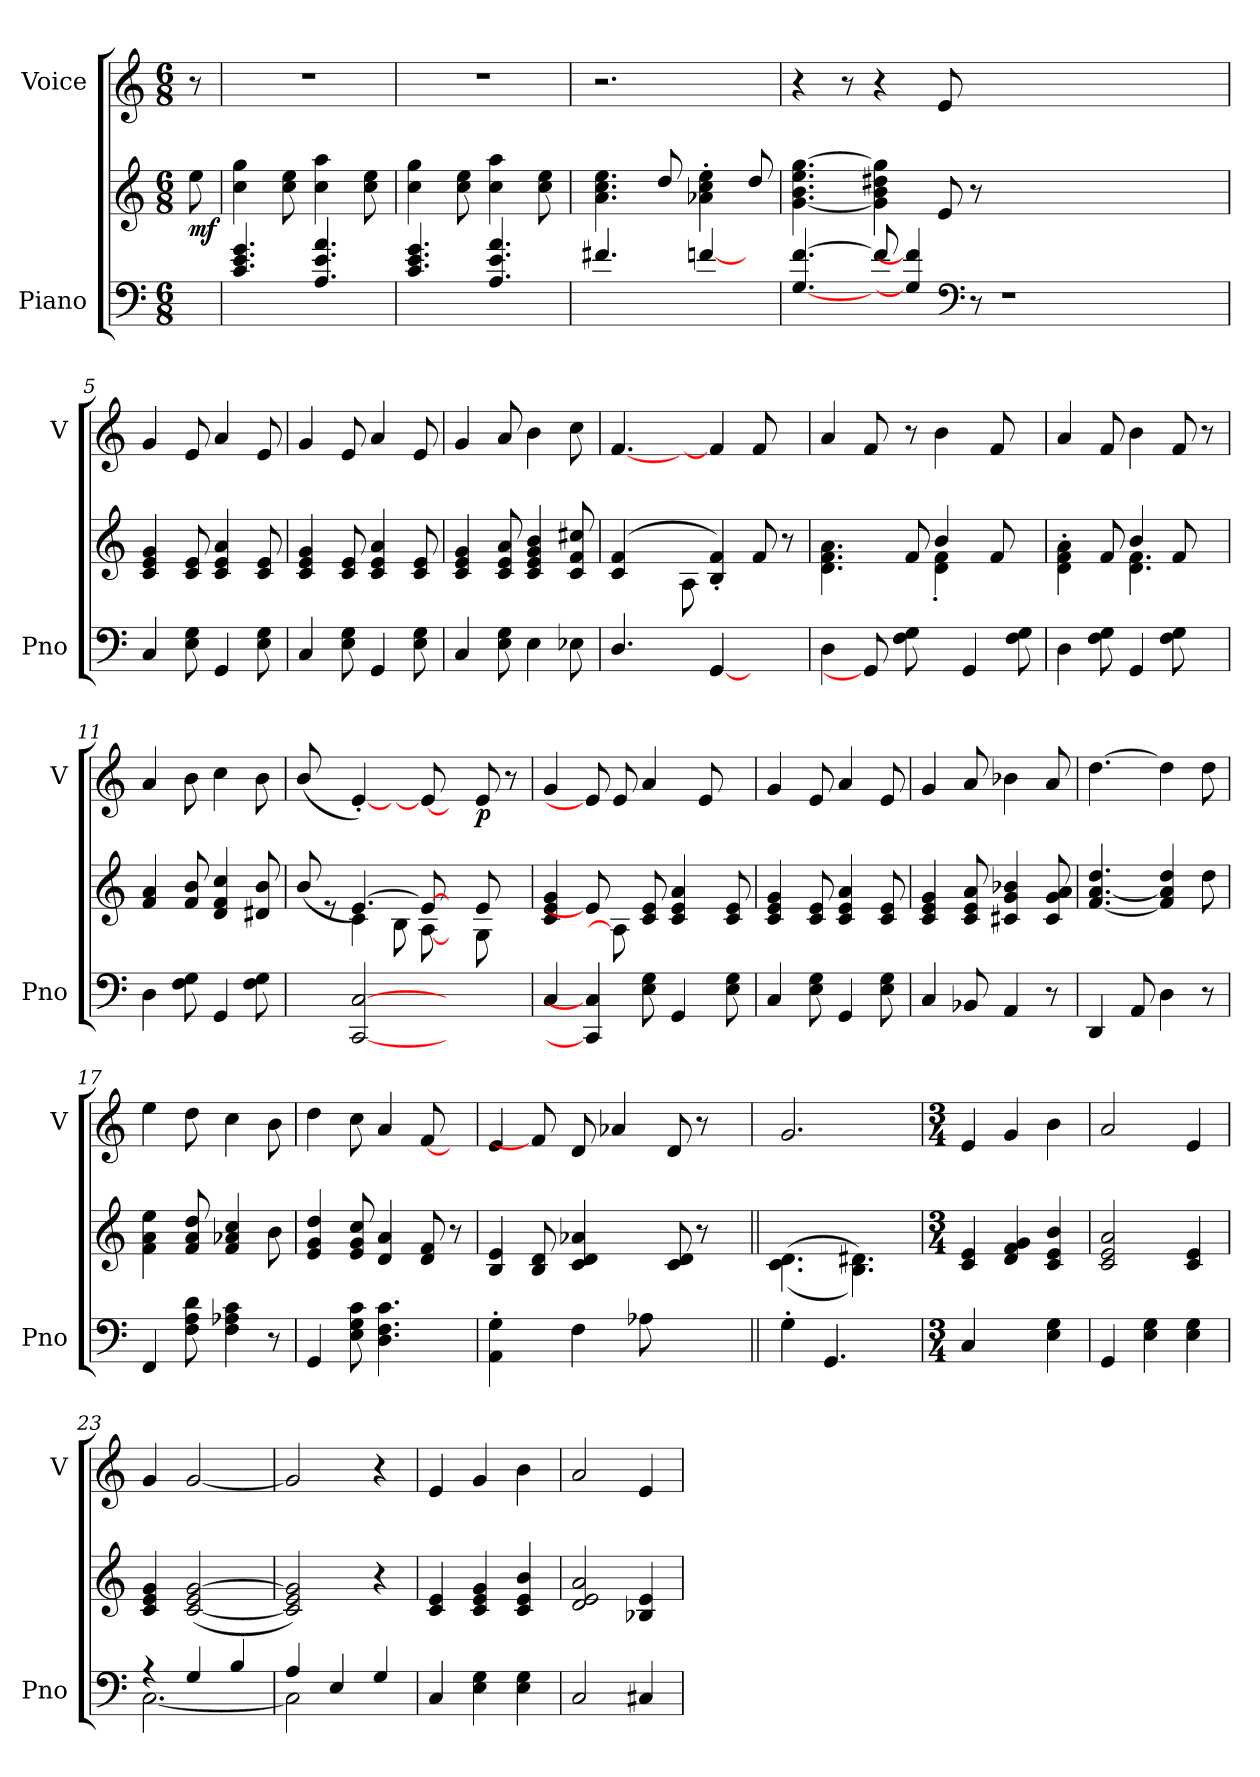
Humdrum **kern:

**kern	**kern	**dynam	**kern	**dynam
*part2	*part2	*part2	*part1	*part1
*staff3	*staff2	*staff2/3	*staff1	*staff1
*I"Piano	*	*	*I"Voice	*
*I'Pno	*	*	*I'V	*
*clefF4	*clefG2	*	*clefG2	*
*k[]	*k[]	*	*k[]	*
*M6/8	*M6/8	*	*M6/8	*
=	=	=	=	=
!	!	!LO:DY:b	!	!
8ryy	8ee\	mf	8r	.
=1	=1	=1	=1	=1
4.c/ 4.e/ 4.g/	4cc\ 4gg\	.	2.r	.
.	8cc\ 8ee\	.	.	.
4.A/ 4.e/ 4.a/	4cc\ 4aa\	.	.	.
.	8cc\ 8ee\	.	.	.
=2	=2	=2	=2	=2
4.c/ 4.e/ 4.g/	4cc\ 4gg\	.	2.r	.
.	8cc\ 8ee\	.	.	.
4.A/ 4.e/ 4.a/	4cc\ 4aa\	.	.	.
.	8cc\ 8ee\	.	.	.
=3	=3	=3	=3	=3
4.f#X/	4.a\ 4.cc\ 4.ee\	.	2.r	.
8ryy	8dd/	.	.	.
[4fn/	4a-X\' 4cc\' 4ee\'	.	.	.
8ryy	8dd/	.	8ryy	.
=4	=4	=4	=4	=4
[4.G/ [4.f/	[4.g\ 4.b\ 4.ee\ [4.gg\	.	4r	.
.	.	.	8r	.
8f/]	4g\] 4b\ 4dd#X\ 4gg\]	.	4r	.
4G/] 4f/]	.	.	.	.
.	8e/	.	8e/	.
*clefF4	*	*	*	*
8r	8r	.	4ryy	.
1r	2..ryy	.	.	.
.	.	.	8ryy	.
.	.	.	4ryy	.
.	.	.	8ryy	.
.	.	.	4ryy	.
.	8ryy	.	8ryy	.
!!LO:LB:g=z
=5	=5	=5	=5	=5
4C/	4c/ 4e/ 4g/	.	4g/	.
8E\ 8G\	8c/ 8e/	.	8e/	.
4GG/	4c/ 4e/ 4a/	.	4a/	.
8E\ 8G\	8c/ 8e/	.	8e/	.
=6	=6	=6	=6	=6
4C/	4c/ 4e/ 4g/	.	4g/	.
8E\ 8G\	8c/ 8e/	.	8e/	.
4GG/	4c/ 4e/ 4a/	.	4a/	.
8E\ 8G\	8c/ 8e/	.	8e/	.
=7	=7	=7	=7	=7
4C/	4c/ 4e/ 4g/	.	4g/	.
8E\ 8G\	8c/ 8e/ 8a/	.	8a/	.
4E\	4c/ 4e/ 4g/ 4b/	.	4b\	.
8E-X\	8c/ 8f/ 8cc#X/	.	8cc\	.
=8	=8	=8	=8	=8
4.D/	(<4c/ 4f/	.	[4.f/	.
.	8ryy	.	.	.
8ryy	8A\	.	8ryy	.
[4GG/	4B/' 4f/')	.	4f/]	.
8ryy	8f/	.	8f/	.
8ryy	8r	.	8ryy	.
!!LO:LB:g=z
=9	=9	=9	=9	=9
*	*^	*	*	*
4D\	4.d\ 4.f\ 4.a\	2ryy	.	4a/	.
8GG/]	.	.	.	8f/	.
8F\ 8G\	8f/	.	.	8r	.
8ryy	4b/	4d\' 4f\'	.	4b\	.
4GG/	.	.	.	.	.
.	8f/	8ryy	.	8f/	.
8F\ 8G\	8ryy	8ryy	.	8ryy	.
=10	=10	=10	=10	=10	=10
4D\	4d\' 4f\' 4a\'	4.ryy	.	4a/	.
8F\ 8G\	8f/	.	.	8f/	.
4GG/	4b/	4.d\ 4.f\	.	4b\	.
8F\ 8G\	8f/	.	.	8f/	.
8ryy	8ryy	8ryy	.	8r	.
*	*v	*v	*	*	*
=11	=11	=11	=11	=11
4D\	4f/ 4a/	.	4a/	.
8F\ 8G\	8f/ 8b/	.	8b\	.
4GG/	4d/ 4f/ 4cc/	.	4cc\	.
8F\ 8G\	8d#X/ 8b/	.	8b\	.
=12	=12	=12	=12	=12
*	*^	*	*	*
4ryy	(<8b/	4ryy	.	(<8b/	.
.	8re	.	.	8ryy	.
[2CC/ [2C/	[4.e/)	4c\	.	[4e'/)	.
.	.	8B\	.	8ryy	.
.	8e/_	[8A\	.	8e/_	.
4ryy	8ryy	8ryy	.	8ryy	.
!	!	!	!	!	!LO:DY:b
.	8e/	8G\	.	8e/	p
8ryy	8ryy	8ryy	.	8r	.
*	*v	*v	*	*	*
!!LO:PB:g=z
=13	=13	=13	=13	=13
4C/	4c/ 4e/ 4g/	.	4g/	.
4CC/] 4C/]	8e/]	.	8e/]	.
.	8A\]	.	8e/	.
8E\ 8G\	8c/ 8e/	.	4a/	.
4GG/	4c/ 4e/ 4a/	.	.	.
.	.	.	8e/	.
8E\ 8G\	8c/ 8e/	.	8ryy	.
=14	=14	=14	=14	=14
4C/	4c/ 4e/ 4g/	.	4g/	.
8E\ 8G\	8c/ 8e/	.	8e/	.
4GG/	4c/ 4e/ 4a/	.	4a/	.
8E\ 8G\	8c/ 8e/	.	8e/	.
=15	=15	=15	=15	=15
4C/	4c/ 4e/ 4g/	.	4g/	.
8BB-X/	8c/ 8e/ 8a/	.	8a/	.
4AA/	4c#X/ 4g/ 4b-X/	.	4b-X\	.
8r	8c#/ 8g/ 8a/	.	8a/	.
=16	=16	=16	=16	=16
4DD/	[4.f/ [4.a/ 4.dd/	.	[4.dd\	.
8AA/	.	.	.	.
4D\	4f/] 4a/] 4dd/	.	4dd\]	.
8r	8dd\	.	8dd\	.
!!LO:LB:g=z
=17	=17	=17	=17	=17
4FF/	4f\ 4a\ 4ee\	.	4ee\	.
8F\ 8A\ 8d\	8f/ 8a/ 8dd/	.	8dd\	.
4F\ 4A-X\ 4c\	4f/ 4a-X/ 4cc/	.	4cc\	.
8r	8b\	.	8b\	.
=18	=18	=18	=18	=18
4GG/	4e/ 4g/ 4dd/	.	4dd\	.
8E\ 8G\ 8c\	8e/ 8g/ 8cc/	.	8cc\	.
4.D\ 4.F\ 4.c\	4d/ 4a/	.	4a/	.
.	8d/ 8f/	.	[8f/	.
8ryy	8r	.	8ryy	.
=19	=19	=19	=19	=19
4AA\' 4G\'	4B/ 4e/	.	4e/	.
8ryy	8B/ 8d/	.	8f/]	.
4F\	4c/ 4d/ 4a-X/	.	8d/	.
.	.	.	4a-X/	.
8A-X\	8ryy	.	.	.
4ryy	8c/ 8d/	.	8d/	.
.	8r	.	8r	.
8ryy	8ryy	.	8ryy	.
=20||	=20||	=20	=20	=20
4G'\	(<(<4.c\ 4.d\	.	2.g/	.
4.GG/	.	.	.	.
.	4.B\ 4.d#X\))	.	.	.
8ryy	.	.	.	.
!!LO:LB:g=z
=21	=21	=21	=21	=21
*M3/4	*M3/4	*	*M3/4	*
4C/	4c/ 4e/	.	4e/	.
4ryy	4d/ 4f/ 4g/	.	4g/	.
4E\ 4G\	4c/ 4e/ 4b/	.	4b\	.
=22	=22	=22	=22	=22
4GG/	2c/ 2e/ 2a/	.	2a/	.
4E\ 4G\	.	.	.	.
4E\ 4G\	4c/ 4e/	.	4e/	.
=23	=23	=23	=23	=23
*^	*	*	*	*
4r	[2.C\	4c/ 4e/ 4g/	.	4g/	.
4G/	.	(>[2c/ 2e/ [2g/	.	[2g/	.
4B/	.	.	.	.	.
=24	=24	=24	=24	=24	=24
4A/	2C\]	2c/] 2e/ 2g/])	.	2g/]	.
4E/	.	.	.	.	.
4G/	4ryy	4r	.	4r	.
*v	*v	*	*	*	*
=25	=25	=25	=25	=25
4C/	4c/ 4e/	.	4e/	.
4E\ 4G\	4c/ 4e/ 4g/	.	4g/	.
4E\ 4G\	4c/ 4e/ 4b/	.	4b\	.
=26	=26	=26	=26	=26
2C/	2d/ 2e/ 2a/	.	2a/	.
4C#X/	4B-X/ 4e/	.	4e/	.
=	=	=	=	=
*-	*-	*-	*-	*-
